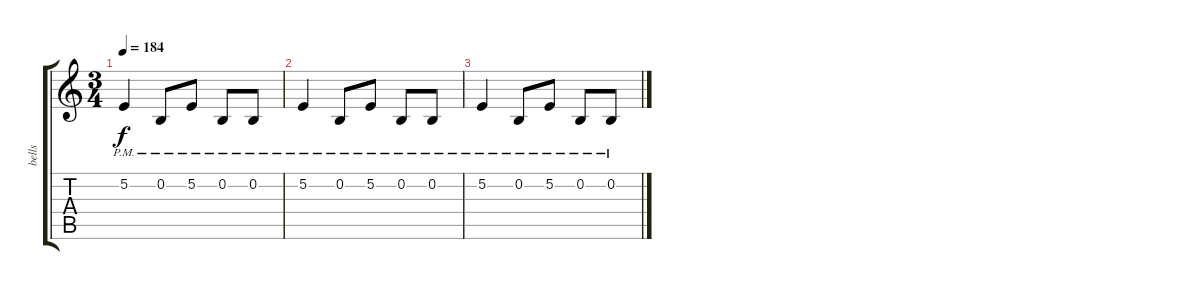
\track ("bells" "bells") {instrument vibraphone}
\staff {score tabs}
\tuning (E4 B3 G3 D3 A2 E2) {hide}
\ts (3 4)
\tempo 184
\clef g2
\ks c
5.2{pm}.4{dy f} 0.2{pm}.8 5.2{pm}.8 0.2{pm}.8 0.2{pm}.8 |
5.2{pm}.4 0.2{pm}.8 5.2{pm}.8 0.2{pm}.8 0.2{pm}.8 |
5.2{pm}.4 0.2{pm}.8 5.2{pm}.8 0.2{pm}.8 0.2{pm}.8
